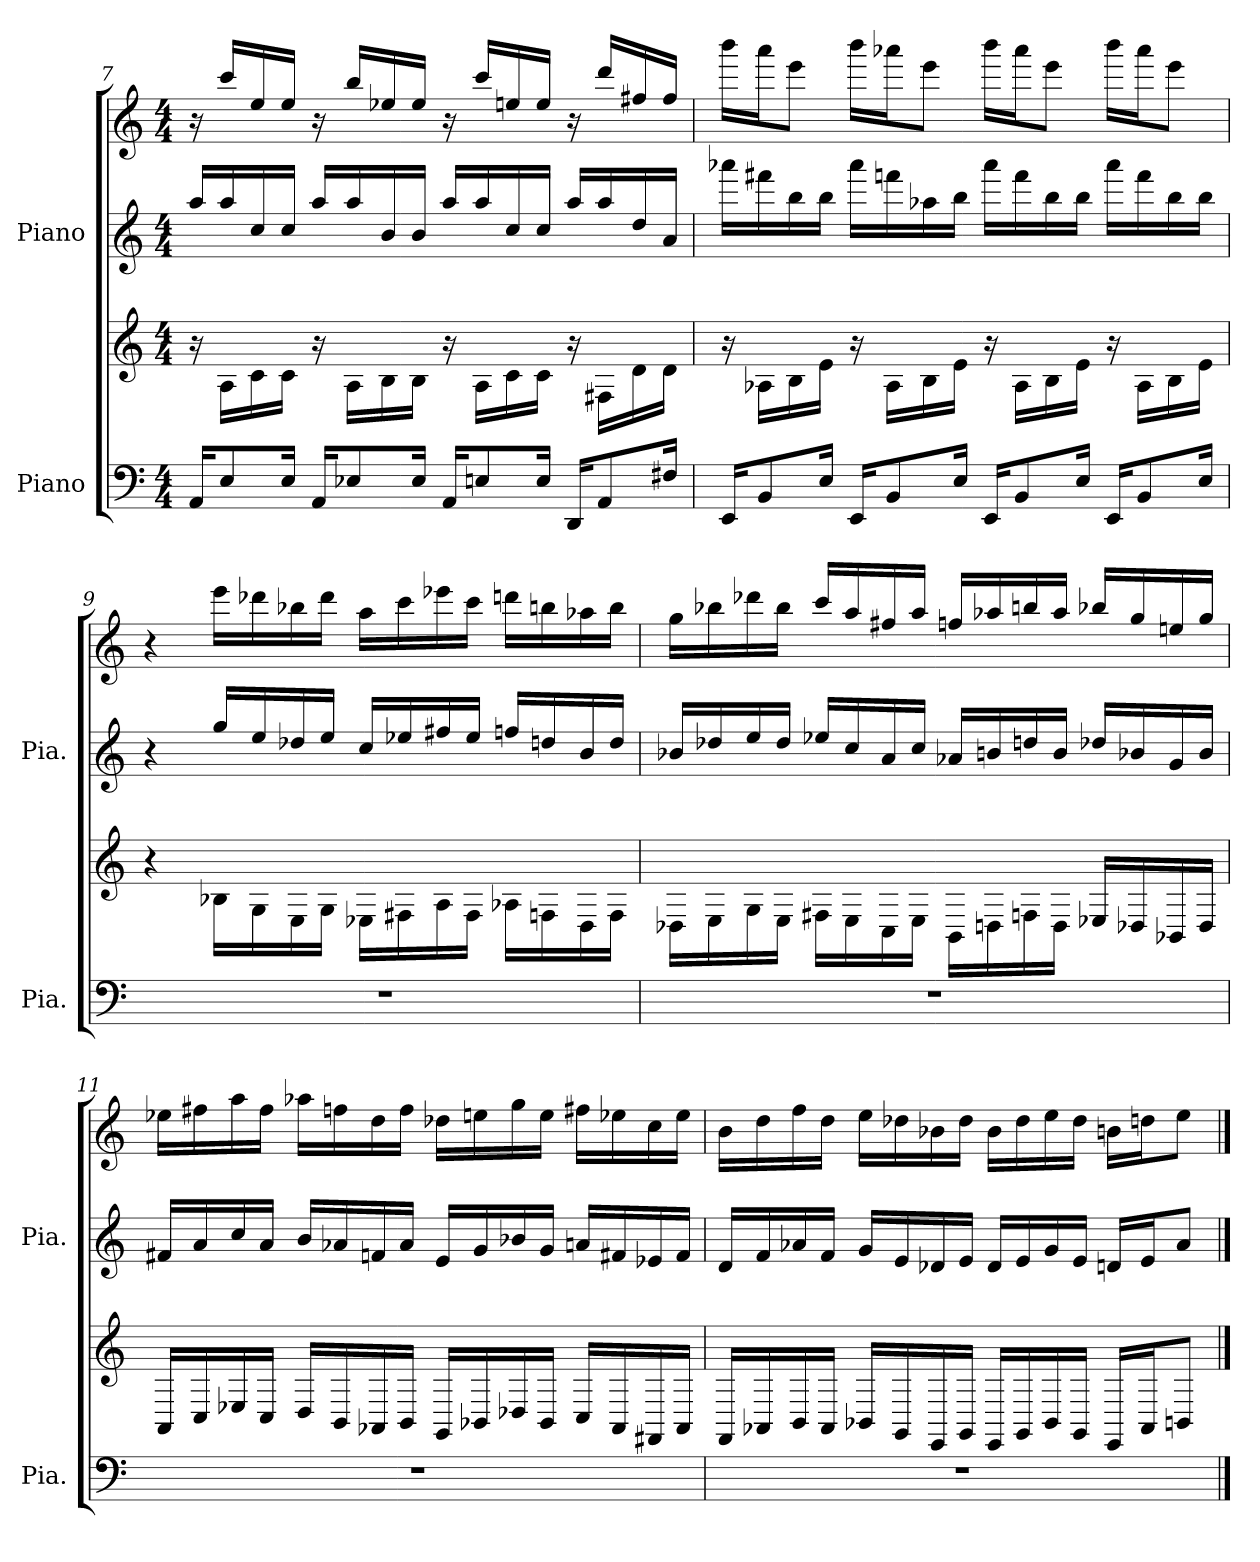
**kern	**kern	**kern	**kern
*part2	*part2	*part1	*part1
*staff4	*staff3	*staff2	*staff1
*I"Piano	*	*I"Piano	*
*I'Pia.	*	*I'Pia.	*
*clefF4	*clefG2	*clefG2	*clefG2
*k[]	*k[]	*k[]	*k[]
*M4/4	*M4/4	*M4/4	*M4/4
=7	=7	=7	=7
16AA/KL	16r	16aa/LL	16r
8E/	16A\LL	16aa/	16ccc/LL
.	16c\	16cc/	16ee/
16E/Jk	16c\JJ	16cc/JJ	16ee/JJ
16AA/KL	16r	16aa/LL	16r
8E-X/	16A\LL	16aa/	16bb/LL
.	16B\	16b/	16ee-X/
16E-/Jk	16B\JJ	16b/JJ	16ee-/JJ
16AA/KL	16r	16aa/LL	16r
8En/	16A\LL	16aa/	16ccc/LL
.	16c\	16cc/	16een/
16E/Jk	16c\JJ	16cc/JJ	16ee/JJ
16DD/KL	16r	16aa/LL	16r
8AA/	16F#X\LL	16aa/	16ddd/LL
.	16d\	16dd/	16ff#X/
16F#X/Jk	16d\JJ	16a/JJ	16ff#/JJ
!!LO:LB:g=z
=8	=8	=8	=8
16EE/KL	16r	16aaa-X\LL	16bbb\LL
8BB/	16A-X\LL	16fff#X\	16aaa\J
.	16B\	16bb\	8eee\J
16E/Jk	16e\JJ	16bb\JJ	.
16EE/KL	16r	16aaa-\LL	16bbb\LL
8BB/	16A-\LL	16fffn\	16aaa-X\J
.	16B\	16aa-X\	8eee\J
16E/Jk	16e\JJ	16bb\JJ	.
16EE/KL	16r	16aaa-\LL	16bbb\LL
8BB/	16A-\LL	16fff\	16aaa-\J
.	16B\	16bb\	8eee\J
16E/Jk	16e\JJ	16bb\JJ	.
16EE/KL	16r	16aaa-\LL	16bbb\LL
8BB/	16A-\LL	16fff\	16aaa-\J
.	16B\	16bb\	8eee\J
16E/Jk	16e\JJ	16bb\JJ	.
!!LO:PB:g=z
=9	=9	=9	=9
1r	4r	4r	4r
.	16B-X\LL	16gg/LL	16eee\LL
.	16G\	16ee/	16ddd-X\
.	16E\	16dd-X/	16bb-X\
.	16G\JJ	16ee/JJ	16ddd-\JJ
.	16E-X\LL	16cc/LL	16aa\LL
.	16F#X\	16ee-X/	16ccc\
.	16A\	16ff#X/	16eee-X\
.	16F#\JJ	16ee-/JJ	16ccc\JJ
.	16A-X\LL	16ffn/LL	16dddn\LL
.	16Fn\	16ddn/	16bbn\
.	16D\	16b/	16aa-X\
.	16F\JJ	16dd/JJ	16bb\JJ
=10	=10	=10	=10
1r	16D-X\LL	16b-X/LL	16gg\LL
.	16E\	16dd-X/	16bb-X\
.	16G\	16ee/	16ddd-X\
.	16E\JJ	16dd-/JJ	16bb-\JJ
.	16F#X\LL	16ee-X/LL	16ccc/LL
.	16E\	16cc/	16aa/
.	16C\	16a/	16ff#X/
.	16E\JJ	16cc/JJ	16aa/JJ
.	16BB\LL	16a-X/LL	16ffn/LL
.	16Dn\	16bn/	16aa-X/
.	16Fn\	16ddn/	16bbn/
.	16D\JJ	16b/JJ	16aa-/JJ
.	16E-X/LL	16dd-X/LL	16bb-X/LL
.	16D-X/	16b-X/	16gg/
.	16BB-X/	16g/	16een/
.	16D-/JJ	16b-/JJ	16gg/JJ
!!LO:LB:g=z
=11	=11	=11	=11
1r	16AA/LL	16f#X/LL	16ee-X\LL
.	16C/	16a/	16ff#X\
.	16E-X/	16cc/	16aa\
.	16C/JJ	16a/JJ	16ff#\JJ
.	16D/LL	16b/LL	16aa-X\LL
.	16BB/	16a-X/	16ffn\
.	16AA-X/	16fn/	16dd\
.	16BB/JJ	16a-/JJ	16ff\JJ
.	16GG/LL	16e/LL	16dd-X\LL
.	16BB-X/	16g/	16een\
.	16D-X/	16b-X/	16gg\
.	16BB-/JJ	16g/JJ	16ee\JJ
.	16C/LL	16an/LL	16ff#X\LL
.	16AA-/	16f#X/	16ee-X\
.	16FF#X/	16e-X/	16cc\
.	16AA-/JJ	16f#/JJ	16ee-\JJ
=12	=12	=12	=12
1r	16FF/LL	16d/LL	16b\LL
.	16AA-X/	16f/	16dd\
.	16BB/	16a-X/	16ff\
.	16AA-/JJ	16f/JJ	16dd\JJ
.	16BB-X/LL	16g/LL	16ee\LL
.	16GG/	16e/	16dd-X\
.	16EE/	16d-X/	16b-X\
.	16GG/JJ	16e/JJ	16dd-\JJ
.	16EE/LL	16d-/LL	16b-\LL
.	16GG/	16e/	16dd-\
.	16BB-/	16g/	16ee\
.	16GG/JJ	16e/JJ	16dd-\JJ
.	16EE/LL	16dn/LL	16bn\LL
.	16AA-/J	16e/J	16ddn\J
.	8BBn/J	8a-/J	8ee\J
==	==	==	==
*-	*-	*-	*-
